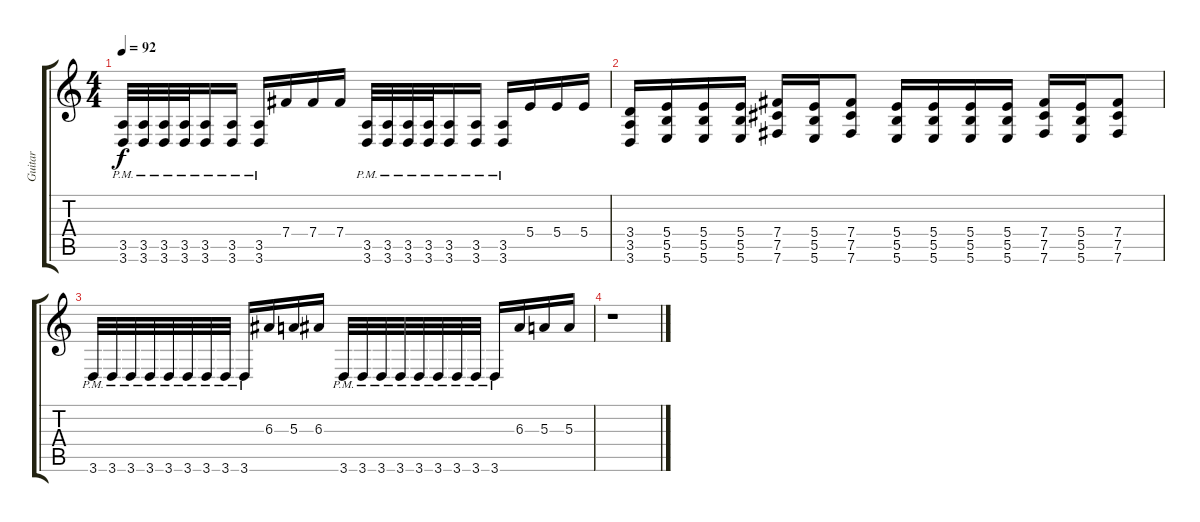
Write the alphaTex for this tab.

\track ("Guitar" "Guitar") {instrument distortionguitar}
\staff {score tabs}
\tuning (Db4 Ab3 E3 B2 Gb2 B1) {hide}
\ts (4 4)
\tempo 92
\clef g2
\ks c
(3.5{pm} 3.6{pm}).32{dy f} (3.5{pm} 3.6{pm}).32 (3.5{pm} 3.6{pm}).32 (3.5{pm} 3.6{pm}).32 (3.5{pm} 3.6{pm}).16 (3.5{pm} 3.6{pm}).16 (3.5{pm} 3.6{pm}).16 7.4.16 7.4.16 7.4.16 (3.5{pm} 3.6{pm}).32 (3.5{pm} 3.6{pm}).32 (3.5{pm} 3.6{pm}).32 (3.5{pm} 3.6{pm}).32 (3.5{pm} 3.6{pm}).16 (3.5{pm} 3.6{pm}).16 (3.5{pm} 3.6{pm}).16 5.4.16 5.4.16 5.4.16 |
(3.4 3.5 3.6).16 (5.4 5.5 5.6).16 (5.4 5.5 5.6).16 (5.4 5.5 5.6).16 (7.4 7.5 7.6).16 (5.4 5.5 5.6).16 (7.4 7.5 7.6).8 (5.4 5.5 5.6).16 (5.4 5.5 5.6).16 (5.4 5.5 5.6).16 (5.4 5.5 5.6).16 (7.4 7.5 7.6).16 (5.4 5.5 5.6).16 (7.4 7.5 7.6).8 |
3.6{pm}.32 3.6{pm}.32 3.6{pm}.32 3.6{pm}.32 3.6{pm}.32 3.6{pm}.32 3.6{pm}.32 3.6{pm}.32 3.6{pm}.16 6.3.16 5.3.16 6.3.16 3.6{pm}.32 3.6{pm}.32 3.6{pm}.32 3.6{pm}.32 3.6{pm}.32 3.6{pm}.32 3.6{pm}.32 3.6{pm}.32 3.6{pm}.16 6.3.16 5.3.16 5.3.16 |
r.1
